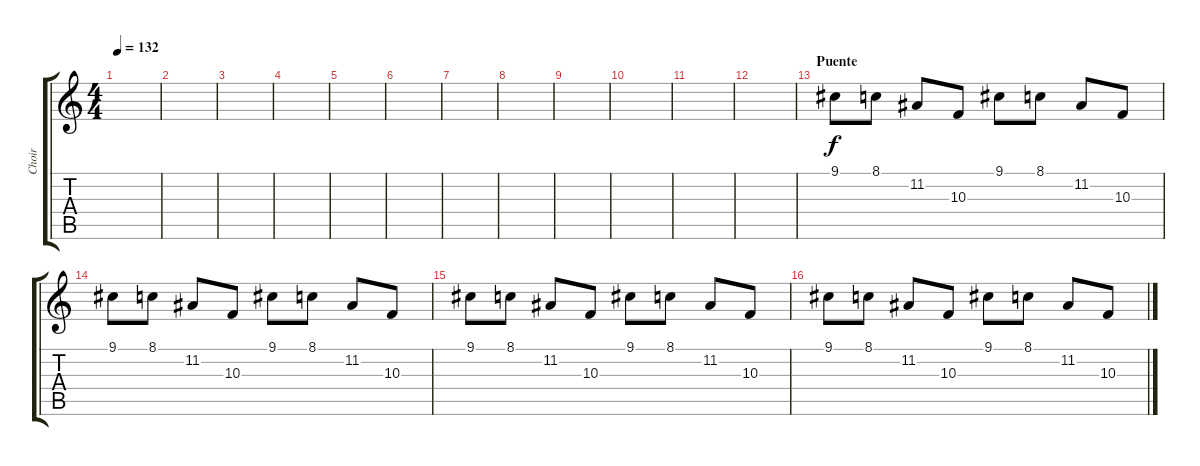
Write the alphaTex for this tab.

\track ("Choir" "Choir") {instrument choiraahs}
\staff {score tabs}
\tuning (E4 B3 G3 D3 A2 E2) {hide}
\ts (4 4)
\tempo 132
\clef g2
\ks c
|
|
|
|
|
|
|
|
|
|
|
|
\section ("" "Puente")
9.1.8 8.1.8 11.2.8 10.3.8 9.1.8 8.1.8 11.2.8 10.3.8 |
9.1.8 8.1.8 11.2.8 10.3.8 9.1.8 8.1.8 11.2.8 10.3.8 |
9.1.8 8.1.8 11.2.8 10.3.8 9.1.8 8.1.8 11.2.8 10.3.8 |
9.1.8 8.1.8 11.2.8 10.3.8 9.1.8 8.1.8 11.2.8 10.3.8
